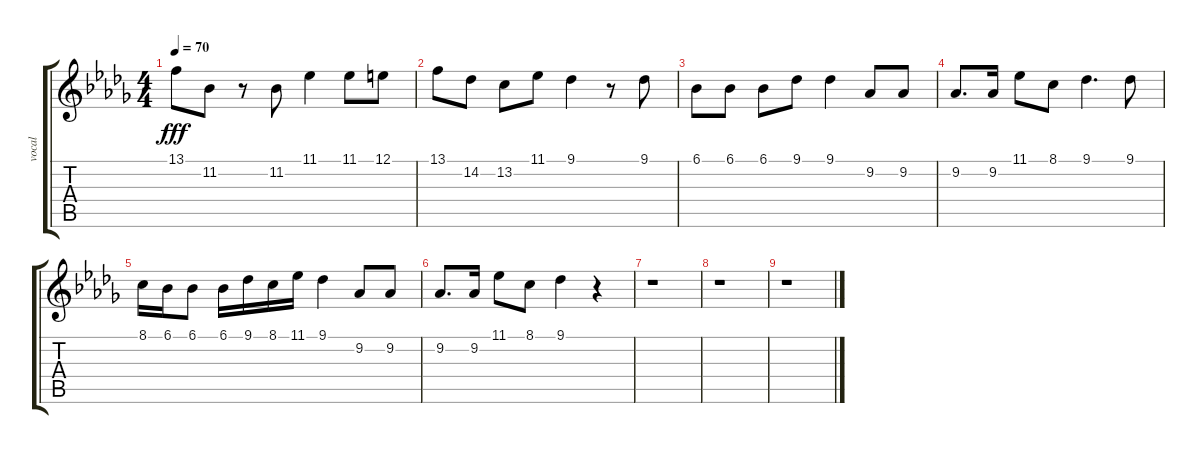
\track ("vocal" "vocal") {instrument clarinet}
\staff {score tabs}
\tuning (E4 B3 G3 D3 A2 E2) {hide}
\ts (4 4)
\tempo 70
\clef g2
\ks db
13.1.8{dy fff} 11.2.8 r.8 11.2.8 11.1.4 11.1.8 12.1.8 |
13.1.8 14.2.8 13.2.8 11.1.8 9.1.4 r.8 9.1.8 |
6.1.8 6.1.8 6.1.8 9.1.8 9.1.4 9.2.8 9.2.8 |
9.2.8{d} 9.2.16 11.1.8 8.1.8 9.1.4{d} 9.1.8 |
8.1.16 6.1.16 6.1.8 6.1.16 9.1.16 8.1.16 11.1.16 9.1.4 9.2.8 9.2.8 |
9.2.8{d} 9.2.16 11.1.8 8.1.8 9.1.4 r.4 |
r.1 |
r.1 |
r.1
